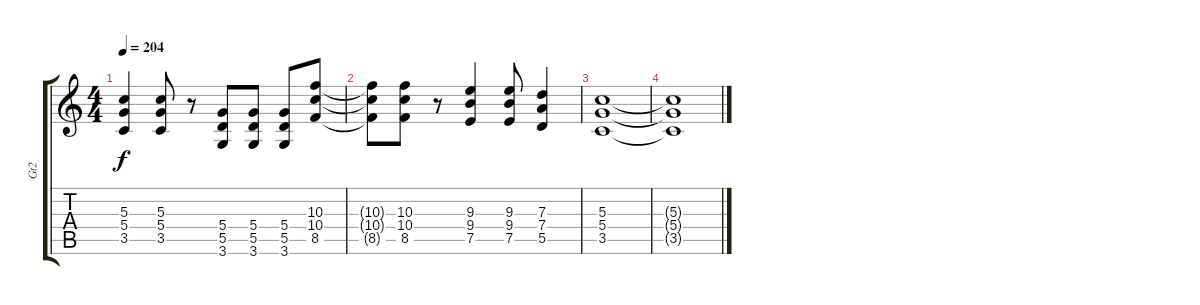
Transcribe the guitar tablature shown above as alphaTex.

\track ("Gt2" "Gt2") {instrument overdrivenguitar}
\staff {score tabs}
\tuning (E4 B3 G3 D3 A2 E2) {hide}
\ts (4 4)
\tempo 204
\clef g2
\ks c
(5.3{t} 5.4{t} 3.5{t}).4{dy f} (5.3 5.4 3.5).8 r.8 (5.4 5.5 3.6).8 (5.4 5.5 3.6).8 (5.4 5.5 3.6).8 (10.3 10.4 8.5).8 |
(10.3{t} 10.4{t} 8.5{t}).8 (10.3 10.4 8.5).8 r.8 (9.3 9.4 7.5).4 (9.3 9.4 7.5).8 (7.3 7.4 5.5).4 |
(5.3 5.4 3.5).1 |
(5.3{t} 5.4{t} 3.5{t}).1
